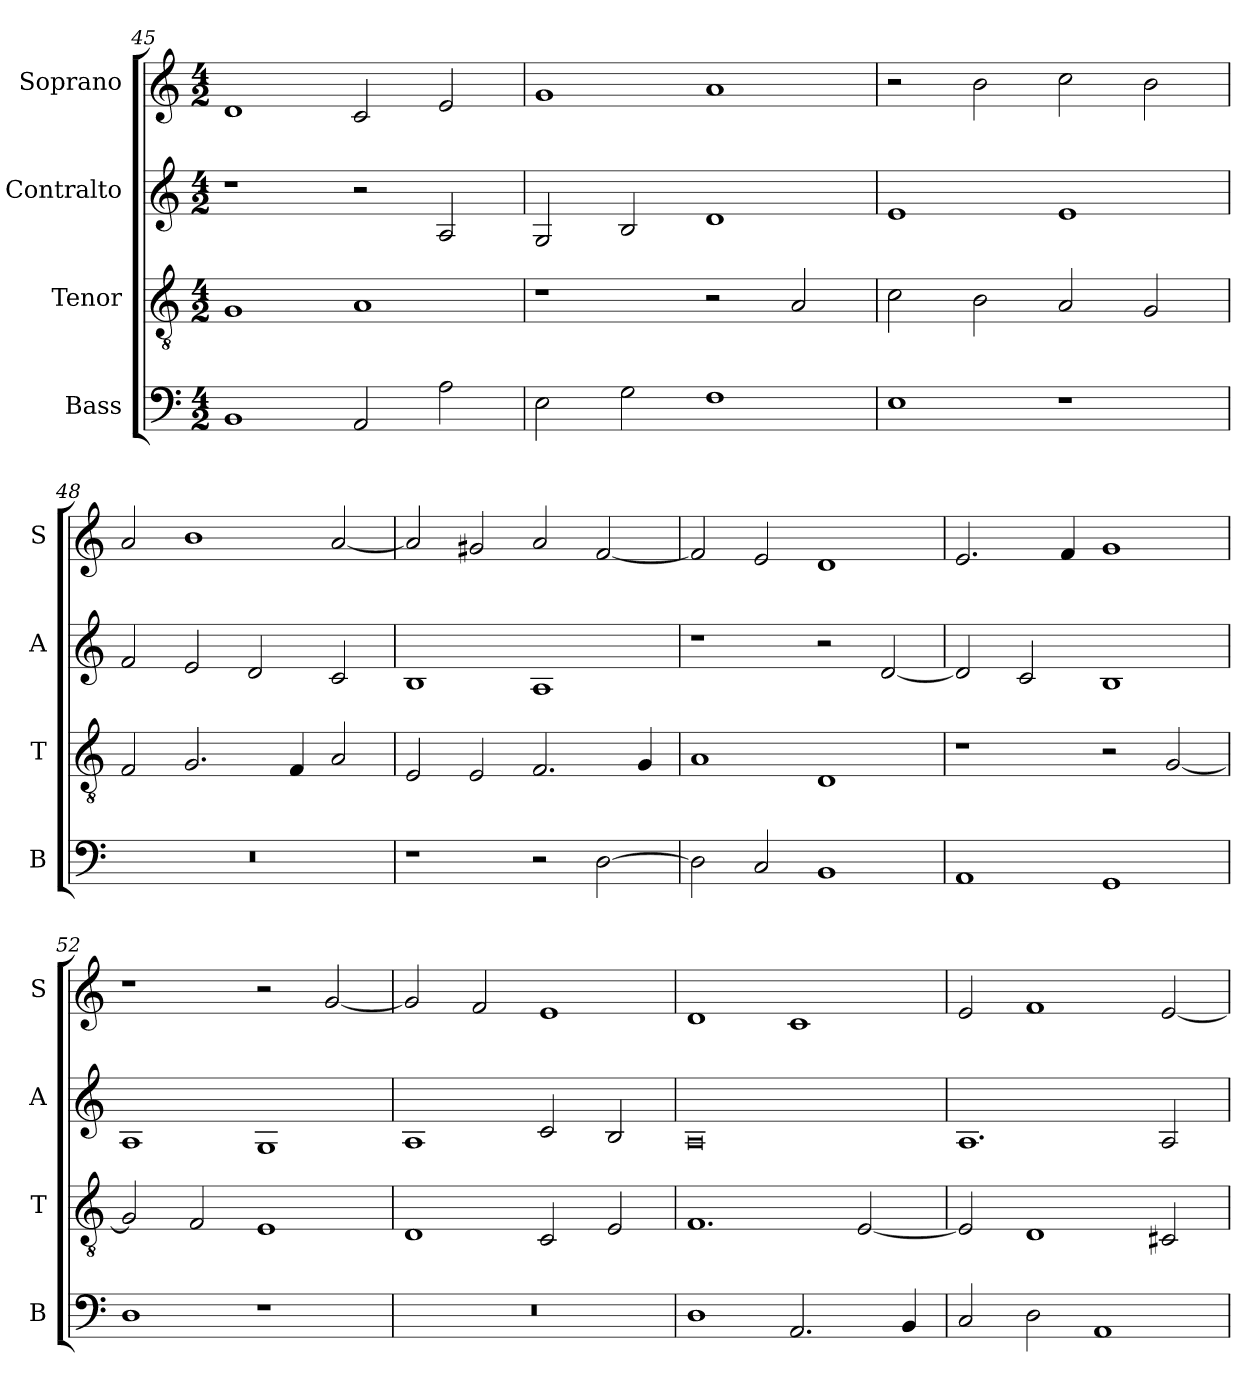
**kern	**kern	**kern	**kern
*part4	*part3	*part2	*part1
*staff4	*staff3	*staff2	*staff1
*I"Bass	*I"Tenor	*I"Contralto	*I"Soprano
*I'B	*I'T	*I'A	*I'S
*clefF4	*clefGv2	*clefG2	*clefG2
*k[]	*k[]	*k[]	*k[]
*M4/2	*M4/2	*M4/2	*M4/2
=45	=45	=45	=45
1BB	1G	1r	1d
2AA	1A	2r	2c
2A	.	2A	2e
=46	=46	=46	=46
2E	1r	2G	1g
2G	.	2B	.
1F	2r	1d	1a
.	2A	.	.
=47	=47	=47	=47
1E	2c	1e	2r
.	2B	.	2b
1r	2A	1e	2cc
.	2G	.	2b
=48	=48	=48	=48
0r	2F	2f	2a
.	2.G	2e	1b
.	.	2d	.
.	4F	.	.
.	2A	2c	[2a
=49	=49	=49	=49
1r	2E	1B	2a]
.	2E	.	2g#X
2r	2.F	1A	2a
[2D	.	.	[2f
.	4G	.	.
=50	=50	=50	=50
2D]	1A	1r	2f]
2C	.	.	2e
1BB	1D	2r	1d
.	.	[2d	.
=51	=51	=51	=51
1AA	1r	2d]	2.e
.	.	2c	.
.	.	.	4f
1GG	2r	1B	1g
.	[2G	.	.
=52	=52	=52	=52
1D	2G]	1A	1r
.	2F	.	.
1r	1E	1G	2r
.	.	.	[2g
=53	=53	=53	=53
0r	1D	1A	2g]
.	.	.	2f
.	2C	2c	1e
.	2E	2B	.
=54	=54	=54	=54
1D	1.F	0A	1d
2.AA	.	.	1c
.	[2E	.	.
4BB	.	.	.
=55	=55	=55	=55
2C	2E]	1.A	2e
2D	1D	.	1f
1AA	.	.	.
.	2C#X	2A	[2e
=	=	=	=
*-	*-	*-	*-
